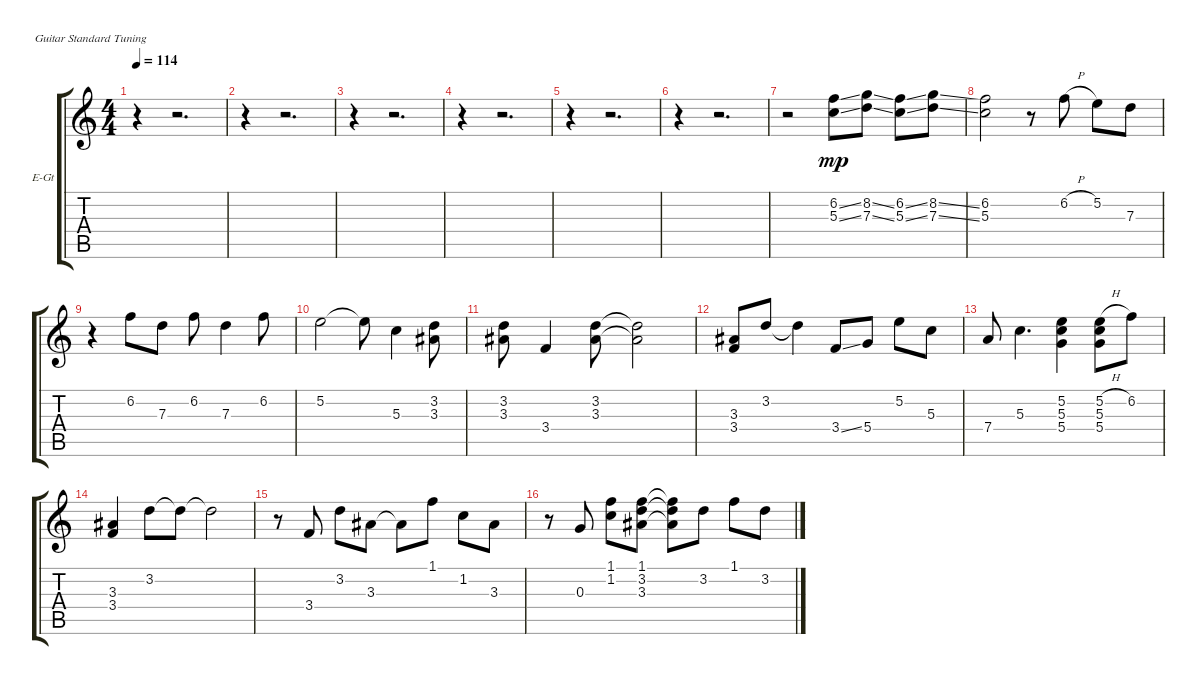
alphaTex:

\bracketExtendMode groupsimilarinstruments
\firstSystemTrackNameOrientation horizontal
\otherSystemsTrackNameOrientation horizontal
\track ("Guitare solo" "E-Gt") {instrument distortionguitar}
\staff {score tabs}
\tuning (E4 B3 G3 D3 A2 E2)
\ts (4 4)
\tempo 114
\clef g2
\ks c
r.4{dy ff} r.2{d} |
r.4 r.2{d} |
r.4 r.2{d} |
r.4 r.2{d} |
r.4 r.2{d} |
r.4 r.2{d} |
r.2 (6.2{ss} 5.3{ss}).8{dy mp} (8.2{ss} 7.3{ss}).8 (6.2{ss} 5.3{ss}).8 (8.2{ss} 7.3{ss}).8 |
(6.2 5.3).2 r.8 6.2{h}.8 5.2.8 7.3.8 |
r.4 6.2.8 7.3.8 6.2.8 7.3.4 6.2.8 |
5.2.2 5.2{t}.8 5.3.4 (3.2 3.3).8 |
(3.2 3.3).8 3.4.4 (3.2 3.3).8 (3.2{t} 3.3{t}).2 |
(3.3 3.4).8 3.2.8 3.2{t}.4 3.4{ss}.8 5.4.8 5.2.8 5.3.8 |
7.4.8 5.3.4{d} (5.2 5.3 5.4).4 (5.2{h} 5.3 5.4).8 6.2.8 |
(3.3 3.4).4 3.2.8 3.2{t}.8 3.2{t}.2 |
r.8 3.4.8 3.2.8 3.3.8 3.3{t}.8 1.1.8 1.2.8 3.3.8 |
r.8 0.3.8 (1.1 1.2).8 (1.1 3.2 3.3).8 (1.1{t} 3.2{t} 3.3{t}).8 3.2.8 1.1.8 3.2.8
